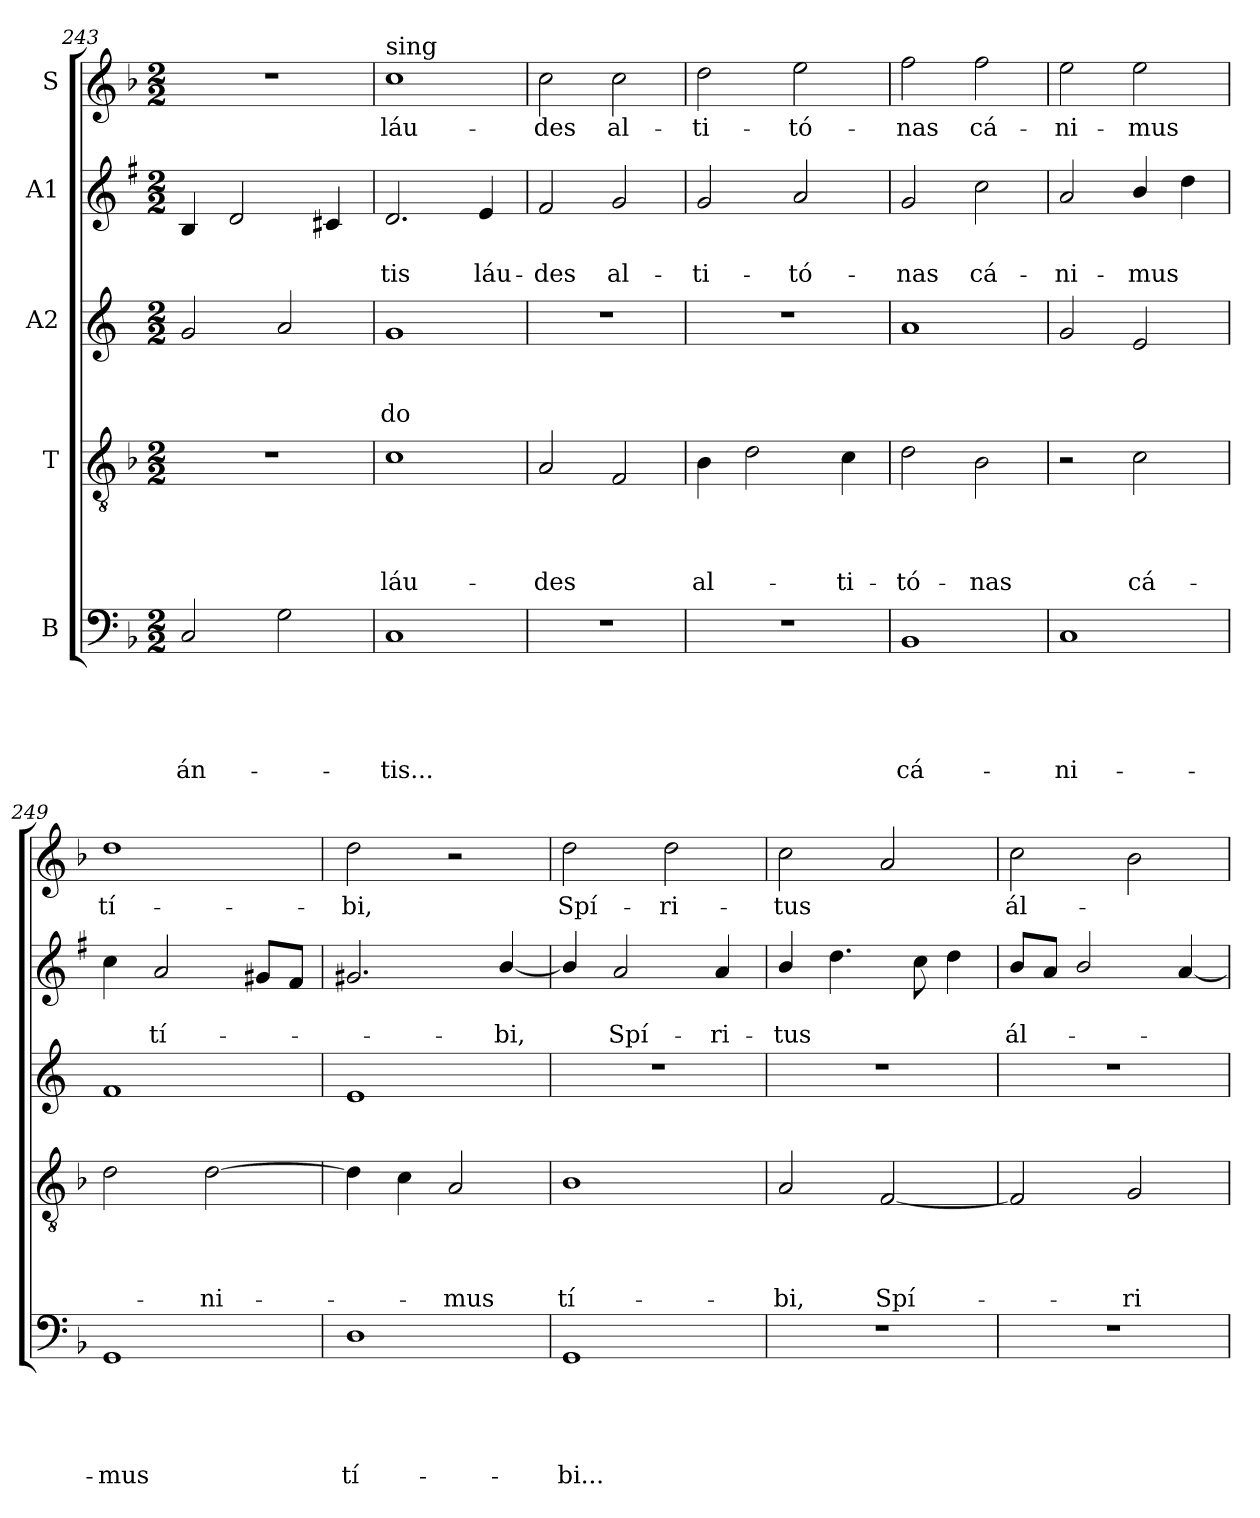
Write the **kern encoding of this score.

**kern	**text	**text	**text	**text	**text	**kern	**text	**text	**text	**text	**kern	**text	**text	**text	**kern	**text	**text	**kern	**text
*part5	*part5	*part5	*part5	*part5	*part5	*part4	*part4	*part4	*part4	*part4	*part3	*part3	*part3	*part3	*part2	*part2	*part2	*part1	*part1
*staff5	*staff5	*staff5	*staff5	*staff5	*staff5	*staff4	*staff4	*staff4	*staff4	*staff4	*staff3	*staff3	*staff3	*staff3	*staff2	*staff2	*staff2	*staff1	*staff1
*I"B	*	*	*	*	*	*I"T	*	*	*	*	*I"A2	*	*	*	*I"A1	*	*	*I"S	*
!!LO:LB:g=z
*clefF4	*	*	*	*	*	*clefGv2	*	*	*	*	*clefG2	*	*	*	*clefG2	*	*	*clefG2	*
*	*	*	*	*	*	*	*	*	*	*	*ITrd4c7	*	*	*	*ITrd1c2	*	*	*	*
*k[b-]	*	*	*	*	*	*k[b-]	*	*	*	*	*k[b-]	*	*	*	*k[b-]	*	*	*k[b-]	*
*F:	*	*	*	*	*	*F:	*	*	*	*	*F:	*	*	*	*F:	*	*	*F:	*
*M2/2	*	*	*	*	*	*M2/2	*	*	*	*	*M2/2	*	*	*	*M2/2	*	*	*M2/2	*
=243	=243	=243	=243	=243	=243	=243	=243	=243	=243	=243	=243	=243	=243	=243	=243	=243	=243	=243	=243
!	!	!	!	!	!LO:LY:b	!	!	!	!	!	!	!	!	!	!	!	!	!	!
2C/	.	.	.	.	-án-	1r	.	.	.	.	2c/	.	.	.	4A/	.	.	1r	.
.	.	.	.	.	.	.	.	.	.	.	.	.	.	.	2c/	.	.	.	.
2G\	.	.	.	.	.	.	.	.	.	.	2d/	.	.	.	.	.	.	.	.
.	.	.	.	.	.	.	.	.	.	.	.	.	.	.	4B/	.	.	.	.
=244	=244	=244	=244	=244	=244	=244	=244	=244	=244	=244	=244	=244	=244	=244	=244	=244	=244	=244	=244
!	!	!	!	!	!	!	!	!	!	!	!	!	!	!	!	!	!	!LO:TX:a:t=sing	!
!	!	!	!	!	!LO:LY:b	!	!	!	!	!LO:LY:b	!	!	!	!LO:LY:b	!	!	!LO:LY:b	!	!LO:LY:b
1C	.	.	.	.	-tis...	1c	.	.	.	láu-	1c	.	.	-do	2.c/	.	-tis	1cc	láu-
!	!	!	!	!	!	!	!	!	!	!	!	!	!	!	!	!	!LO:LY:b	!	!
.	.	.	.	.	.	.	.	.	.	.	.	.	.	.	4d/	.	láu-	.	.
=245	=245	=245	=245	=245	=245	=245	=245	=245	=245	=245	=245	=245	=245	=245	=245	=245	=245	=245	=245
!	!	!	!	!	!	!	!	!	!	!LO:LY:b	!	!	!	!	!	!	!LO:LY:b	!	!LO:LY:b
1r	.	.	.	.	.	2A/	.	.	.	-des	1r	.	.	.	2e/	.	-des	2cc\	-des
!	!	!	!	!	!	!	!	!	!	!	!	!	!	!	!	!	!LO:LY:b	!	!LO:LY:b
.	.	.	.	.	.	2F/	.	.	.	.	.	.	.	.	2f/	.	al-	2cc\	al-
=246	=246	=246	=246	=246	=246	=246	=246	=246	=246	=246	=246	=246	=246	=246	=246	=246	=246	=246	=246
!	!	!	!	!	!	!	!	!	!	!LO:LY:b	!	!	!	!	!	!	!LO:LY:b	!	!LO:LY:b
1r	.	.	.	.	.	4B-\	.	.	.	al-	1r	.	.	.	2f/	.	-ti-	2dd\	-ti-
.	.	.	.	.	.	2d\	.	.	.	.	.	.	.	.	.	.	.	.	.
!	!	!	!	!	!	!	!	!	!	!	!	!	!	!	!	!	!LO:LY:b	!	!LO:LY:b
.	.	.	.	.	.	.	.	.	.	.	.	.	.	.	2g/	.	-tó-	2ee\	-tó-
!	!	!	!	!	!	!	!	!	!	!LO:LY:b	!	!	!	!	!	!	!	!	!
.	.	.	.	.	.	4c\	.	.	.	-ti-	.	.	.	.	.	.	.	.	.
=247	=247	=247	=247	=247	=247	=247	=247	=247	=247	=247	=247	=247	=247	=247	=247	=247	=247	=247	=247
!	!	!	!	!	!LO:LY:b	!	!	!	!	!LO:LY:b	!	!	!	!	!	!	!LO:LY:b	!	!LO:LY:b
1BB-	.	.	.	.	cá-	2d\	.	.	.	-tó-	1d	.	.	.	2f/	.	-nas	2ff\	-nas
!	!	!	!	!	!	!	!	!	!	!LO:LY:b	!	!	!	!	!	!	!LO:LY:b	!	!LO:LY:b
.	.	.	.	.	.	2B-\	.	.	.	-nas	.	.	.	.	2b-\	.	cá-	2ff\	cá-
=248	=248	=248	=248	=248	=248	=248	=248	=248	=248	=248	=248	=248	=248	=248	=248	=248	=248	=248	=248
!	!	!	!	!	!LO:LY:b	!	!	!	!	!	!	!	!	!	!	!	!LO:LY:b	!	!LO:LY:b
1C	.	.	.	.	-ni-	2r	.	.	.	.	2c/	.	.	.	2g/	.	-ni-	2ee\	-ni-
!	!	!	!	!	!	!	!	!	!	!LO:LY:b	!	!	!	!	!	!	!LO:LY:b	!	!LO:LY:b
.	.	.	.	.	.	2c\	.	.	.	cá-	2A/	.	.	.	4a/	.	-mus	2ee\	-mus
.	.	.	.	.	.	.	.	.	.	.	.	.	.	.	4cc\	.	.	.	.
=249	=249	=249	=249	=249	=249	=249	=249	=249	=249	=249	=249	=249	=249	=249	=249	=249	=249	=249	=249
!	!	!	!	!	!LO:LY:b	!	!	!	!	!	!	!	!	!	!	!	!	!	!LO:LY:b
1GG	.	.	.	.	-mus	2d\	.	.	.	.	1B-	.	.	.	4b-\	.	.	1dd	tí-
!	!	!	!	!	!	!	!	!	!	!	!	!	!	!	!	!	!LO:LY:b	!	!
.	.	.	.	.	.	.	.	.	.	.	.	.	.	.	2g/	.	tí-	.	.
!	!	!	!	!	!	!	!	!	!	!LO:LY:b	!	!	!	!	!	!	!	!	!
.	.	.	.	.	.	[2d\	.	.	.	-ni-	.	.	.	.	.	.	.	.	.
.	.	.	.	.	.	.	.	.	.	.	.	.	.	.	8f#/L	.	.	.	.
.	.	.	.	.	.	.	.	.	.	.	.	.	.	.	8e/J	.	.	.	.
!!LO:PB:g=z
=250	=250	=250	=250	=250	=250	=250	=250	=250	=250	=250	=250	=250	=250	=250	=250	=250	=250	=250	=250
!	!	!	!	!	!LO:LY:b	!	!	!	!	!	!	!	!	!	!	!	!	!	!LO:LY:b
1D	.	.	.	.	tí-	4d\]	.	.	.	.	1A	.	.	.	2.f#X/	.	.	2dd\	-bi,
.	.	.	.	.	.	4c\	.	.	.	.	.	.	.	.	.	.	.	.	.
!	!	!	!	!	!	!	!	!	!	!LO:LY:b	!	!	!	!	!	!	!	!	!
.	.	.	.	.	.	2A/	.	.	.	-mus	.	.	.	.	.	.	.	2r	.
!	!	!	!	!	!	!	!	!	!	!	!	!	!	!	!	!	!LO:LY:b	!	!
.	.	.	.	.	.	.	.	.	.	.	.	.	.	.	[4a/	.	-bi,	.	.
=251	=251	=251	=251	=251	=251	=251	=251	=251	=251	=251	=251	=251	=251	=251	=251	=251	=251	=251	=251
!	!	!	!	!	!LO:LY:b	!	!	!	!	!LO:LY:b	!	!	!	!	!	!	!	!	!LO:LY:b
1GG	.	.	.	.	-bi...	1B-	.	.	.	tí-	1r	.	.	.	4a/]	.	.	2dd\	Spí-
!	!	!	!	!	!	!	!	!	!	!	!	!	!	!	!	!	!LO:LY:b	!	!
.	.	.	.	.	.	.	.	.	.	.	.	.	.	.	2g/	.	Spí-	.	.
!	!	!	!	!	!	!	!	!	!	!	!	!	!	!	!	!	!	!	!LO:LY:b
.	.	.	.	.	.	.	.	.	.	.	.	.	.	.	.	.	.	2dd\	-ri-
!	!	!	!	!	!	!	!	!	!	!	!	!	!	!	!	!	!LO:LY:b	!	!
.	.	.	.	.	.	.	.	.	.	.	.	.	.	.	4g/	.	-ri-	.	.
=252	=252	=252	=252	=252	=252	=252	=252	=252	=252	=252	=252	=252	=252	=252	=252	=252	=252	=252	=252
!	!	!	!	!	!	!	!	!	!	!LO:LY:b	!	!	!	!	!	!	!LO:LY:b	!	!LO:LY:b
1r	.	.	.	.	.	2A/	.	.	.	-bi,	1r	.	.	.	4a/	.	-tus	2cc\	-tus
.	.	.	.	.	.	.	.	.	.	.	.	.	.	.	4.cc\	.	.	.	.
!	!	!	!	!	!	!	!	!	!	!LO:LY:b	!	!	!	!	!	!	!	!	!
.	.	.	.	.	.	[2F/	.	.	.	Spí-	.	.	.	.	.	.	.	2a/	.
.	.	.	.	.	.	.	.	.	.	.	.	.	.	.	8b-\	.	.	.	.
.	.	.	.	.	.	.	.	.	.	.	.	.	.	.	4cc\	.	.	.	.
=253	=253	=253	=253	=253	=253	=253	=253	=253	=253	=253	=253	=253	=253	=253	=253	=253	=253	=253	=253
!	!	!	!	!	!	!	!	!	!	!	!	!	!	!	!	!	!LO:LY:b	!	!LO:LY:b
1r	.	.	.	.	.	2F/]	.	.	.	.	1r	.	.	.	8a/L	.	ál-	2cc\	ál-
.	.	.	.	.	.	.	.	.	.	.	.	.	.	.	8g/J	.	.	.	.
.	.	.	.	.	.	.	.	.	.	.	.	.	.	.	2a/	.	.	.	.
!	!	!	!	!	!	!	!	!	!	!LO:LY:b	!	!	!	!	!	!	!	!	!
.	.	.	.	.	.	2G/	.	.	.	-ri-	.	.	.	.	.	.	.	2b-\	.
.	.	.	.	.	.	.	.	.	.	.	.	.	.	.	[4g/	.	.	.	.
=	=	=	=	=	=	=	=	=	=	=	=	=	=	=	=	=	=	=	=
*-	*-	*-	*-	*-	*-	*-	*-	*-	*-	*-	*-	*-	*-	*-	*-	*-	*-	*-	*-
